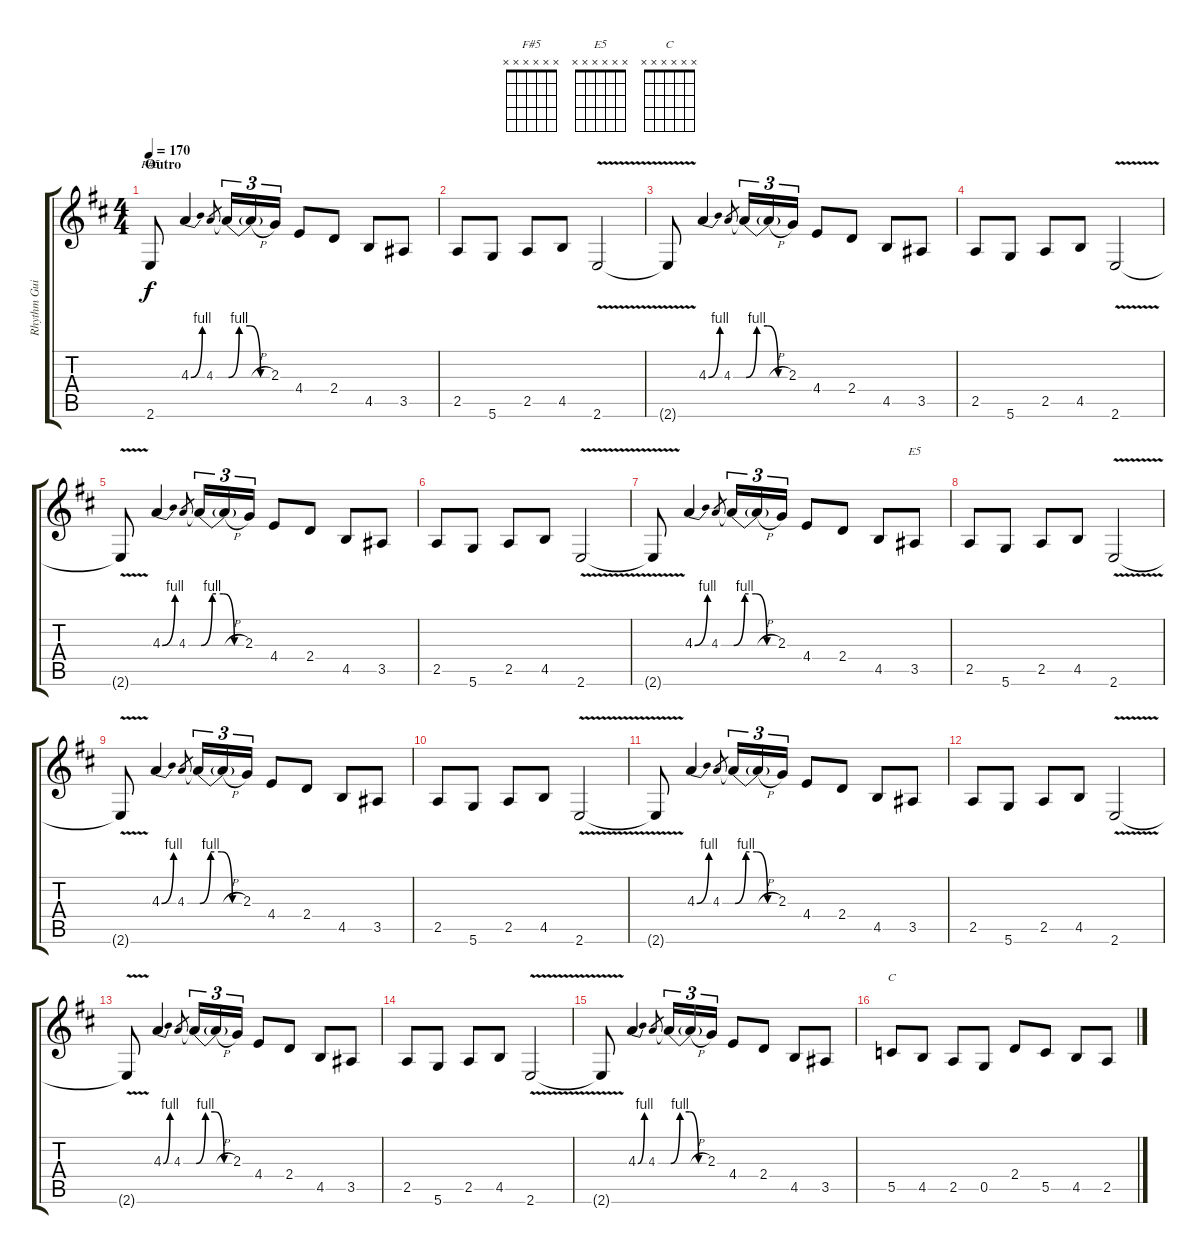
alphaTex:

\track ("Rhythm Guitar 1" "Rhythm Gui") {instrument distortionguitar}
\staff {score tabs}
\tuning (D4 A3 F3 C3 G2 D2) {hide}
\chord ("F#5" x x x x x x)
\chord ("E5" x x x x x x)
\chord ("C" x x x x x x)
\ts (4 4)
\section ("" "Outro")
\tempo 170
\clef g2
\ks bminor
2.6.8{ch "F#5" dy f} 4.3{be (bend 0 0 60 4)}.4 4.3.8{gr} 4.3{be (custom 0 0 15 4 30 4 45 0 60 0) t}.16{tu (3 2)} 4.3{h t}.16{tu (3 2)} 2.3.16{tu (3 2)} 4.4.8 2.4.8 4.5.8 3.5.8 |
2.5.8 5.6.8 2.5.8 4.5.8 2.6{v}.2 |
2.6{v t}.8 4.3{be (bend 0 0 60 4)}.4 4.3.8{gr} 4.3{be (custom 0 0 15 4 30 4 45 0 60 0) t}.16{tu (3 2)} 4.3{h t}.16{tu (3 2)} 2.3.16{tu (3 2)} 4.4.8 2.4.8 4.5.8 3.5.8 |
2.5.8 5.6.8 2.5.8 4.5.8 2.6{v}.2 |
2.6{v t}.8 4.3{be (bend 0 0 60 4)}.4 4.3.8{gr} 4.3{be (custom 0 0 15 4 30 4 45 0 60 0) t}.16{tu (3 2)} 4.3{h t}.16{tu (3 2)} 2.3.16{tu (3 2)} 4.4.8 2.4.8 4.5.8 3.5.8 |
2.5.8 5.6.8 2.5.8 4.5.8 2.6{v}.2 |
2.6{v t}.8 4.3{be (bend 0 0 60 4)}.4 4.3.8{gr} 4.3{be (custom 0 0 15 4 30 4 45 0 60 0) t}.16{tu (3 2)} 4.3{h t}.16{tu (3 2)} 2.3.16{tu (3 2)} 4.4.8 2.4.8 4.5.8 3.5.8{ch "E5"} |
2.5.8 5.6.8 2.5.8 4.5.8 2.6{v}.2 |
2.6{v t}.8 4.3{be (bend 0 0 60 4)}.4 4.3.8{gr} 4.3{be (custom 0 0 15 4 30 4 45 0 60 0) t}.16{tu (3 2)} 4.3{h t}.16{tu (3 2)} 2.3.16{tu (3 2)} 4.4.8 2.4.8 4.5.8 3.5.8 |
2.5.8 5.6.8 2.5.8 4.5.8 2.6{v}.2 |
2.6{v t}.8 4.3{be (bend 0 0 60 4)}.4 4.3.8{gr} 4.3{be (custom 0 0 15 4 30 4 45 0 60 0) t}.16{tu (3 2)} 4.3{h t}.16{tu (3 2)} 2.3.16{tu (3 2)} 4.4.8 2.4.8 4.5.8 3.5.8 |
2.5.8 5.6.8 2.5.8 4.5.8 2.6{v}.2 |
2.6{v t}.8 4.3{be (bend 0 0 60 4)}.4 4.3.8{gr} 4.3{be (custom 0 0 15 4 30 4 45 0 60 0) t}.16{tu (3 2)} 4.3{h t}.16{tu (3 2)} 2.3.16{tu (3 2)} 4.4.8 2.4.8 4.5.8 3.5.8 |
2.5.8 5.6.8 2.5.8 4.5.8 2.6{v}.2 |
2.6{v t}.8 4.3{be (bend 0 0 60 4)}.4 4.3.8{gr} 4.3{be (custom 0 0 15 4 30 4 45 0 60 0) t}.16{tu (3 2)} 4.3{h t}.16{tu (3 2)} 2.3.16{tu (3 2)} 4.4.8 2.4.8 4.5.8 3.5.8 |
5.5.8{ch "C"} 4.5.8 2.5.8 0.5.8 2.4.8 5.5.8 4.5.8 2.5.8
